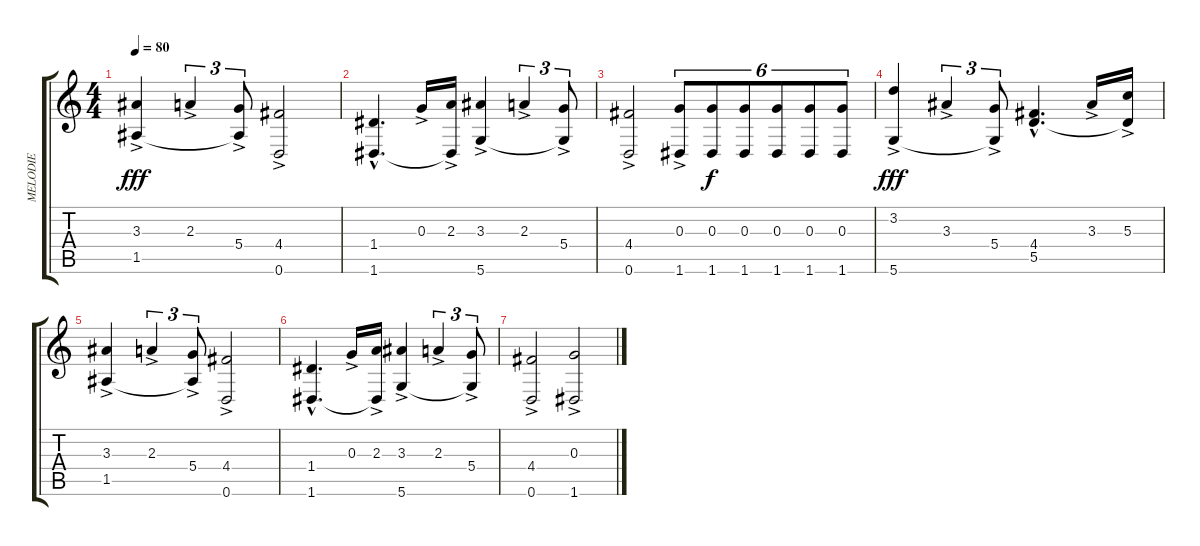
\track ("MELODIE" "MELODIE") {instrument acousticguitarsteel}
\staff {score tabs}
\tuning (E4 B3 G3 D3 A2 D2) {hide}
\ts (4 4)
\tempo 80
\clef g2
\ks c
(3.3{ac} 1.5{ac}).4{dy fff} 2.3{ac}.4{tu (3 2)} (5.4{ac} 1.5{t}).8{tu (3 2)} (4.4{ac} 0.6{ac}).2 |
(1.4{hac} 1.6{hac}).4{d} 0.3{ac}.16 (2.3{ac} 1.6{t}).16 (3.3{ac} 5.6{ac}).4 2.3{ac}.4{tu (3 2)} (5.4{ac} 5.6{t}).8{tu (3 2)} |
(4.4{ac} 0.6{ac}).2 (0.3{ac} 1.6{ac}).8{tu (6 4)} (0.3 1.6).8{tu (6 4) dy f} (0.3 1.6).8{tu (6 4)} (0.3 1.6).8{tu (6 4)} (0.3 1.6).8{tu (6 4)} (0.3 1.6).8{tu (6 4)} |
(3.2{ac} 5.6).4{dy fff volume 16 instrument distortionguitar} 3.3{ac}.4{tu (3 2)} (5.4{ac} 5.6{t}).8{tu (3 2)} (4.4{hac} 5.5{hac}).4{d} 3.3{ac}.16 (5.3{ac} 5.5{t}).16 |
(3.3{ac} 1.5{ac}).4 2.3{ac}.4{tu (3 2)} (5.4{ac} 1.5{t}).8{tu (3 2)} (4.4{ac} 0.6{ac}).2 |
(1.4{hac} 1.6{hac}).4{d} 0.3{ac}.16 (2.3{ac} 1.6{t}).16 (3.3{ac} 5.6{ac}).4 2.3{ac}.4{tu (3 2)} (5.4{ac} 5.6{t}).8{tu (3 2)} |
(4.4{ac} 0.6{ac}).2 (0.3{ac} 1.6{ac}).2
